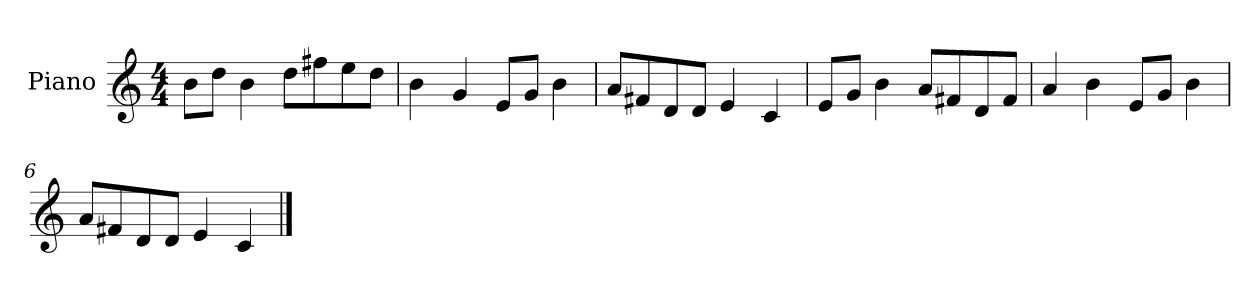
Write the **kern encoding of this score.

**kern
*part1
*staff1
*I"Piano
*I'P-no
*clefG2
*k[]
*M4/4
*MM90
=1
8b\L
8dd\J
4b\
8dd\L
8ff#X\
8ee\
8dd\J
=2
4b\
4g/
8e/L
8g/J
4b\
=3
8a/L
8f#X/
8d/
8d/J
4e/
4c/
=4
8e/L
8g/J
4b\
8a/L
8f#X/
8d/
8f#/J
=5
4a/
4b\
8e/L
8g/J
4b\
=6
8a/L
8f#X/
8d/
8d/J
4e/
4c/
==
*-
